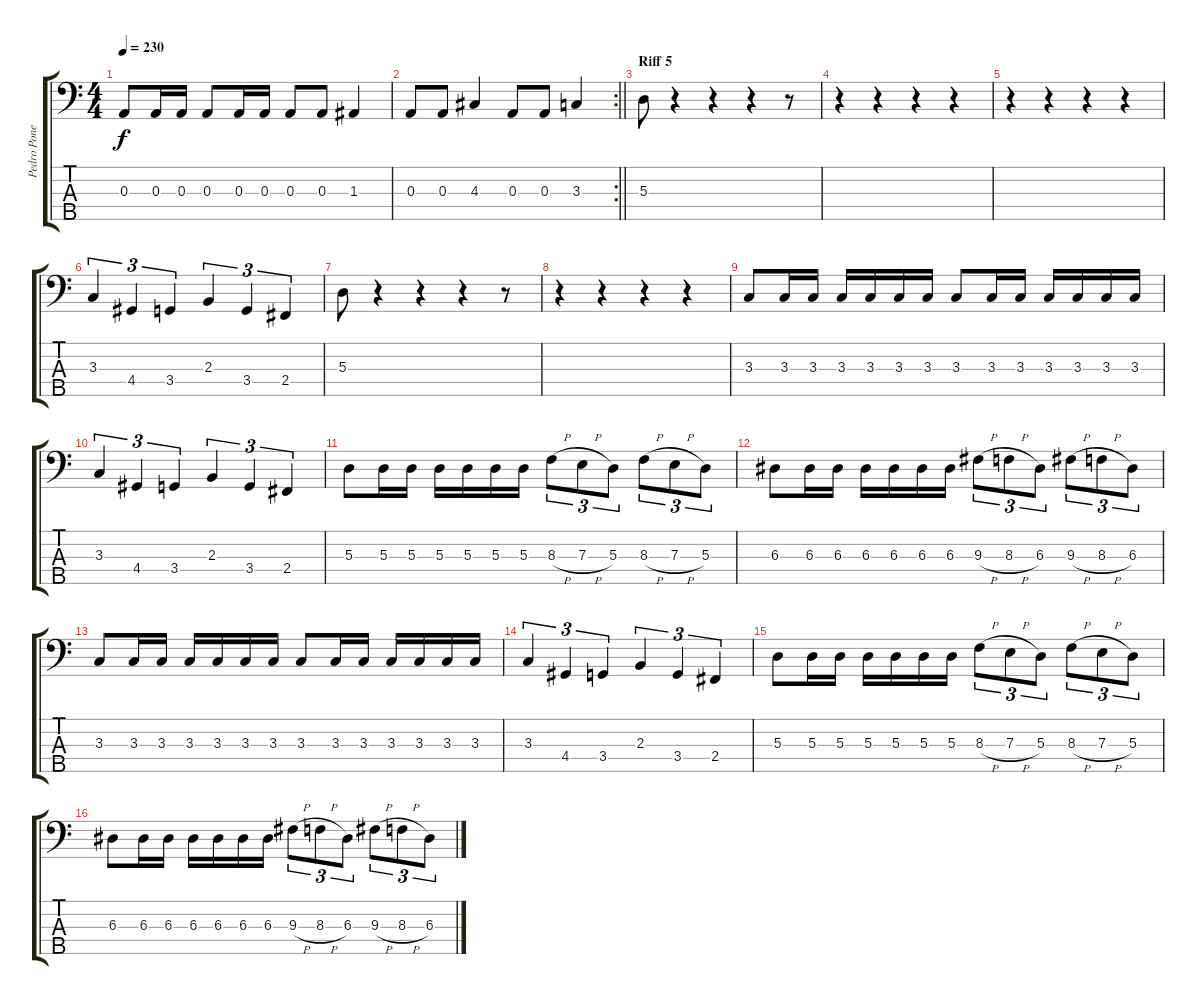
\track ("Pedro Poney Ret" "Pedro Pone") {instrument electricbasspick}
\staff {score tabs}
\tuning (G2 D2 A1 E1 B0) {hide}
\ts (4 4)
\tempo 230
\clef f4
\ks c
0.3.8{dy f} 0.3.16 0.3.16 0.3.8 0.3.16 0.3.16 0.3.8 0.3.8 1.3.4 |
\rc 2
\barLineRight lightlight
0.3.8 0.3.8 4.3.4 0.3.8 0.3.8 3.3.4 |
\section ("" "Riff 5")
5.3.8 r.4 r.4 r.4 r.8 |
r.4 r.4 r.4 r.4 |
r.4 r.4 r.4 r.4 |
3.3.4{tu (3 2)} 4.4.4{tu (3 2)} 3.4.4{tu (3 2)} 2.3.4{tu (3 2)} 3.4.4{tu (3 2)} 2.4.4{tu (3 2)} |
5.3.8 r.4 r.4 r.4 r.8 |
r.4 r.4 r.4 r.4 |
3.3.8 3.3.16 3.3.16 3.3.16 3.3.16 3.3.16 3.3.16 3.3.8 3.3.16 3.3.16 3.3.16 3.3.16 3.3.16 3.3.16 |
3.3.4{tu (3 2)} 4.4.4{tu (3 2)} 3.4.4{tu (3 2)} 2.3.4{tu (3 2)} 3.4.4{tu (3 2)} 2.4.4{tu (3 2)} |
5.3.8 5.3.16 5.3.16 5.3.16 5.3.16 5.3.16 5.3.16 8.3{h}.8{tu (3 2)} 7.3{h}.8{tu (3 2)} 5.3.8{tu (3 2)} 8.3{h}.8{tu (3 2)} 7.3{h}.8{tu (3 2)} 5.3.8{tu (3 2)} |
6.3.8 6.3.16 6.3.16 6.3.16 6.3.16 6.3.16 6.3.16 9.3{h}.8{tu (3 2)} 8.3{h}.8{tu (3 2)} 6.3.8{tu (3 2)} 9.3{h}.8{tu (3 2)} 8.3{h}.8{tu (3 2)} 6.3.8{tu (3 2)} |
3.3.8 3.3.16 3.3.16 3.3.16 3.3.16 3.3.16 3.3.16 3.3.8 3.3.16 3.3.16 3.3.16 3.3.16 3.3.16 3.3.16 |
3.3.4{tu (3 2)} 4.4.4{tu (3 2)} 3.4.4{tu (3 2)} 2.3.4{tu (3 2)} 3.4.4{tu (3 2)} 2.4.4{tu (3 2)} |
5.3.8 5.3.16 5.3.16 5.3.16 5.3.16 5.3.16 5.3.16 8.3{h}.8{tu (3 2)} 7.3{h}.8{tu (3 2)} 5.3.8{tu (3 2)} 8.3{h}.8{tu (3 2)} 7.3{h}.8{tu (3 2)} 5.3.8{tu (3 2)} |
6.3.8 6.3.16 6.3.16 6.3.16 6.3.16 6.3.16 6.3.16 9.3{h}.8{tu (3 2)} 8.3{h}.8{tu (3 2)} 6.3.8{tu (3 2)} 9.3{h}.8{tu (3 2)} 8.3{h}.8{tu (3 2)} 6.3.8{tu (3 2)}
